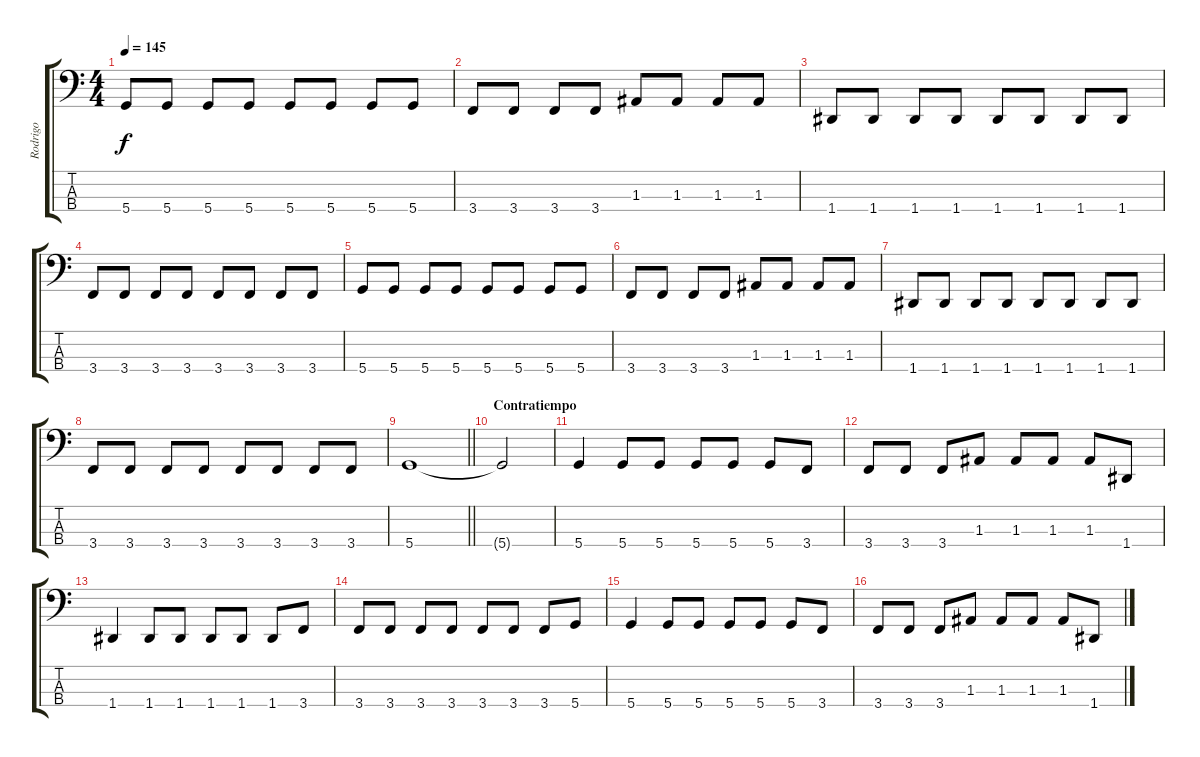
\track ("Rodrigo" "Rodrigo") {instrument electricbassfinger}
\staff {score tabs}
\tuning (Ab2 D2 A1 D1) {hide}
\ts (4 4)
\tempo 145
\clef f4
\ks c
5.4.8{dy f} 5.4.8 5.4.8 5.4.8 5.4.8 5.4.8 5.4.8 5.4.8 |
3.4.8 3.4.8 3.4.8 3.4.8 1.3.8 1.3.8 1.3.8 1.3.8 |
1.4.8 1.4.8 1.4.8 1.4.8 1.4.8 1.4.8 1.4.8 1.4.8 |
3.4.8 3.4.8 3.4.8 3.4.8 3.4.8 3.4.8 3.4.8 3.4.8 |
5.4.8 5.4.8 5.4.8 5.4.8 5.4.8 5.4.8 5.4.8 5.4.8 |
3.4.8 3.4.8 3.4.8 3.4.8 1.3.8 1.3.8 1.3.8 1.3.8 |
1.4.8 1.4.8 1.4.8 1.4.8 1.4.8 1.4.8 1.4.8 1.4.8 |
3.4.8 3.4.8 3.4.8 3.4.8 3.4.8 3.4.8 3.4.8 3.4.8 |
\barLineRight lightlight
5.4.1 |
\section ("" "Contratiempo")
5.4{t}.2 |
5.4.4 5.4.8 5.4.8 5.4.8 5.4.8 5.4.8 3.4.8 |
3.4.8 3.4.8 3.4.8 1.3.8 1.3.8 1.3.8 1.3.8 1.4.8 |
1.4.4 1.4.8 1.4.8 1.4.8 1.4.8 1.4.8 3.4.8 |
3.4.8 3.4.8 3.4.8 3.4.8 3.4.8 3.4.8 3.4.8 5.4.8 |
5.4.4 5.4.8 5.4.8 5.4.8 5.4.8 5.4.8 3.4.8 |
3.4.8 3.4.8 3.4.8 1.3.8 1.3.8 1.3.8 1.3.8 1.4.8
